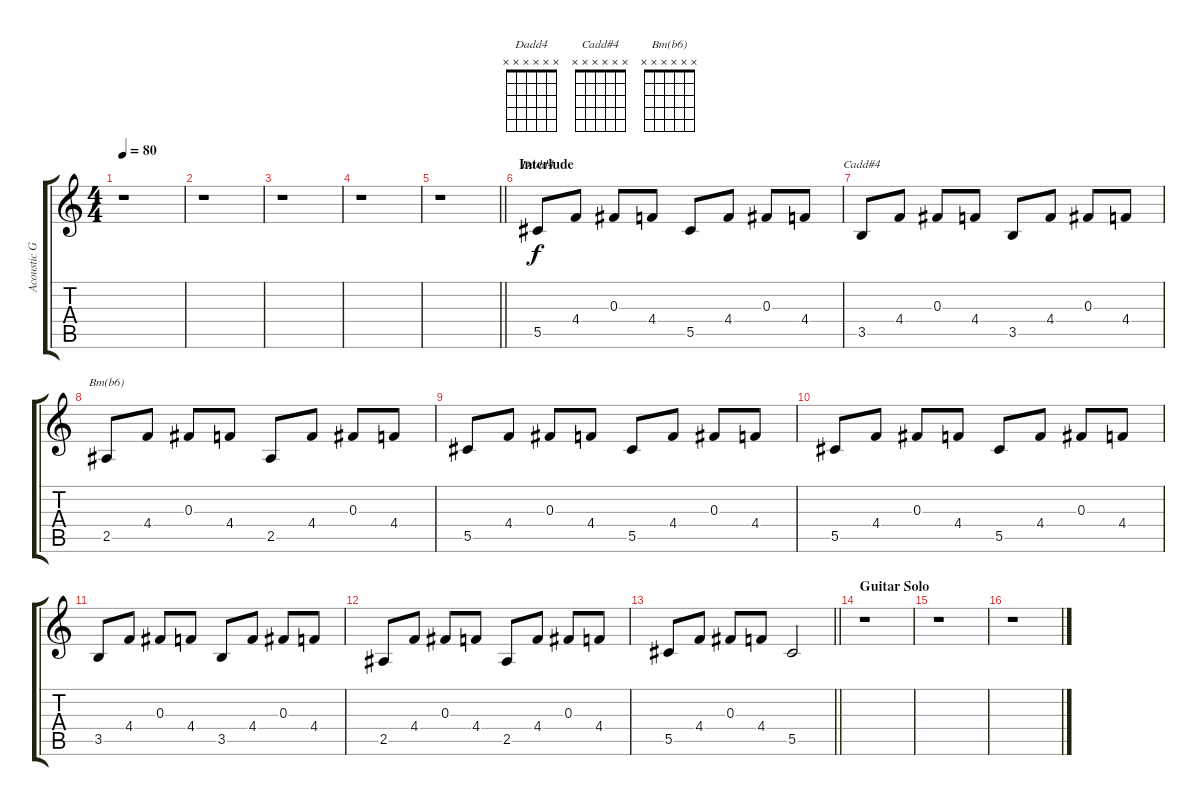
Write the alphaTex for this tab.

\track ("Acoustic Guitar" "Acoustic G") {instrument acousticguitarsteel}
\staff {score tabs}
\tuning (Eb4 Bb3 Gb3 Db3 Ab2 Db2) {hide}
\chord ("Dadd4" x x x x x x)
\chord ("Cadd#4" x x x x x x)
\chord ("Bm(b6)" x x x x x x)
\ts (4 4)
\tempo 80
\clef g2
\ks c
r.1{dy f} |
r.1 |
r.1 |
r.1 |
\barLineRight lightlight
r.1 |
\section ("" "Interlude")
5.5.8{ch "Dadd4"} 4.4.8 0.3.8 4.4.8 5.5.8 4.4.8 0.3.8 4.4.8 |
3.5.8{ch "Cadd#4"} 4.4.8 0.3.8 4.4.8 3.5.8 4.4.8 0.3.8 4.4.8 |
2.5.8{ch "Bm(b6)"} 4.4.8 0.3.8 4.4.8 2.5.8 4.4.8 0.3.8 4.4.8 |
5.5.8 4.4.8 0.3.8 4.4.8 5.5.8 4.4.8 0.3.8 4.4.8 |
5.5.8 4.4.8 0.3.8 4.4.8 5.5.8 4.4.8 0.3.8 4.4.8 |
3.5.8 4.4.8 0.3.8 4.4.8 3.5.8 4.4.8 0.3.8 4.4.8 |
2.5.8 4.4.8 0.3.8 4.4.8 2.5.8 4.4.8 0.3.8 4.4.8 |
\barLineRight lightlight
5.5.8 4.4.8 0.3.8 4.4.8 5.5.2 |
\section ("" "Guitar Solo")
r.1 |
r.1 |
r.1
